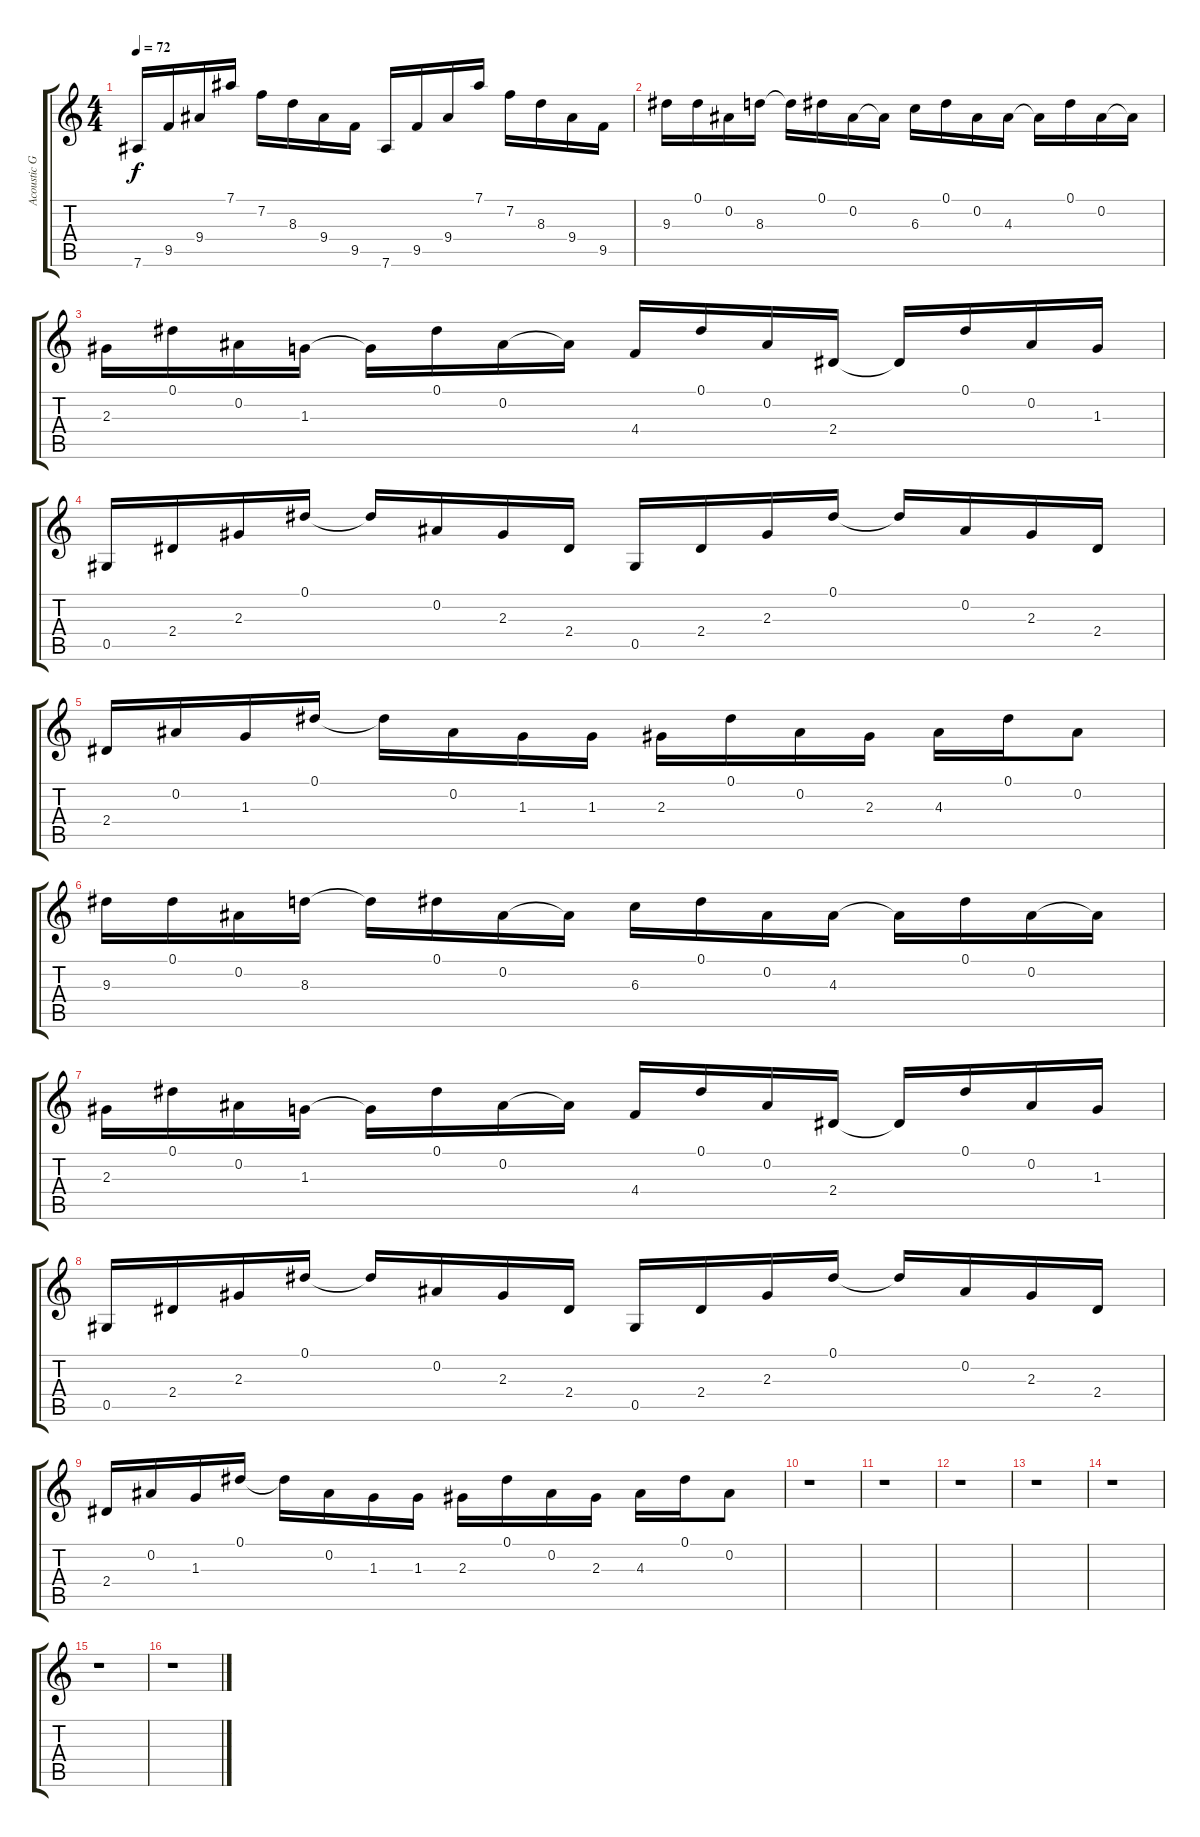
\track ("Acoustic Guitar" "Acoustic G") {instrument acousticguitarnylon}
\staff {score tabs}
\tuning (Eb4 Bb3 Gb3 Db3 Ab2 Eb2) {hide}
\ts (4 4)
\tempo 72
\clef g2
\ks c
7.6.16{dy f} 9.5.16 9.4.16 7.1.16 7.2.16 8.3.16 9.4.16 9.5.16 7.6.16 9.5.16 9.4.16 7.1.16 7.2.16 8.3.16 9.4.16 9.5.16 |
9.3.16 0.1.16 0.2.16 8.3.16 8.3{t}.16 0.1.16 0.2.16 0.2{t}.16 6.3.16 0.1.16 0.2.16 4.3.16 4.3{t}.16 0.1.16 0.2.16 0.2{t}.16 |
2.3.16 0.1.16 0.2.16 1.3.16 1.3{t}.16 0.1.16 0.2.16 0.2{t}.16 4.4.16 0.1.16 0.2.16 2.4.16 2.4{t}.16 0.1.16 0.2.16 1.3.16 |
0.5.16 2.4.16 2.3.16 0.1.16 0.1{t}.16 0.2.16 2.3.16 2.4.16 0.5.16 2.4.16 2.3.16 0.1.16 0.1{t}.16 0.2.16 2.3.16 2.4.16 |
2.4.16 0.2.16 1.3.16 0.1.16 0.1{t}.16 0.2.16 1.3.16 1.3.16 2.3.16 0.1.16 0.2.16 2.3.16 4.3.16 0.1.16 0.2.8 |
9.3.16 0.1.16 0.2.16 8.3.16 8.3{t}.16 0.1.16 0.2.16 0.2{t}.16 6.3.16 0.1.16 0.2.16 4.3.16 4.3{t}.16 0.1.16 0.2.16 0.2{t}.16 |
2.3.16 0.1.16 0.2.16 1.3.16 1.3{t}.16 0.1.16 0.2.16 0.2{t}.16 4.4.16 0.1.16 0.2.16 2.4.16 2.4{t}.16 0.1.16 0.2.16 1.3.16 |
0.5.16 2.4.16 2.3.16 0.1.16 0.1{t}.16 0.2.16 2.3.16 2.4.16 0.5.16 2.4.16 2.3.16 0.1.16 0.1{t}.16 0.2.16 2.3.16 2.4.16 |
2.4.16 0.2.16 1.3.16 0.1.16 0.1{t}.16 0.2.16 1.3.16 1.3.16 2.3.16 0.1.16 0.2.16 2.3.16 4.3.16 0.1.16 0.2.8 |
r.1 |
r.1 |
r.1 |
r.1 |
r.1 |
r.1 |
r.1
